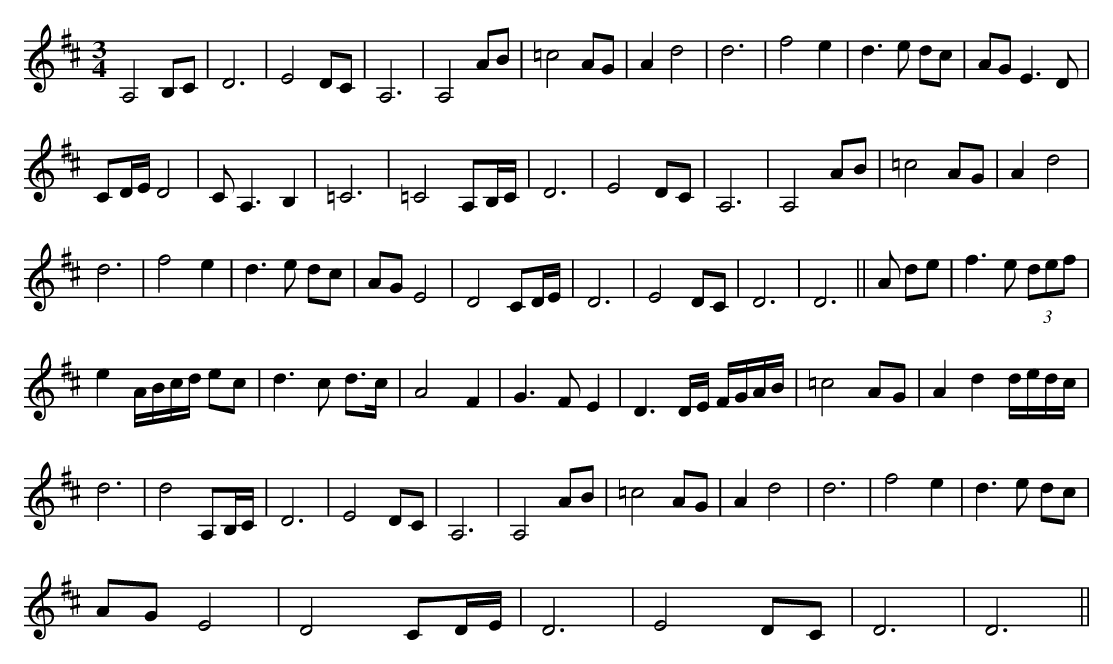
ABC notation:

X:1
M:3/4
K:D
A,4 B,C|D6|E4 DC|A,6|A,4 AB|=c4 AG|A2 d4|d6|f4 e2|d3e dc|AG E3D|
CD/E/ D4|CA,3 B,2|=C6|=C4 A,B,/C/|D6|E4 DC|A,6|A,4 AB|=c4 AG|A2 d4|
d6|f4 e2|d3e dc|AG E4|D4 CD/E/|D6|E4 DC|D6|D6||A de|f3e (3def|
e2 A/B/c/d/ ec|d3c d3/2c/|A4 F2|G3F E2|D3D/E/ F/G/A/B/|=c4 AG|A2 d2 d/e/d/c/|
d6|d4 A,B,/C/|D6|E4 DC|A,6|A,4 AB|=c4 AG|A2 d4|d6|f4 e2|d3e dc|
AG E4|D4 CD/E/|D6|E4 DC|D6|D6||
